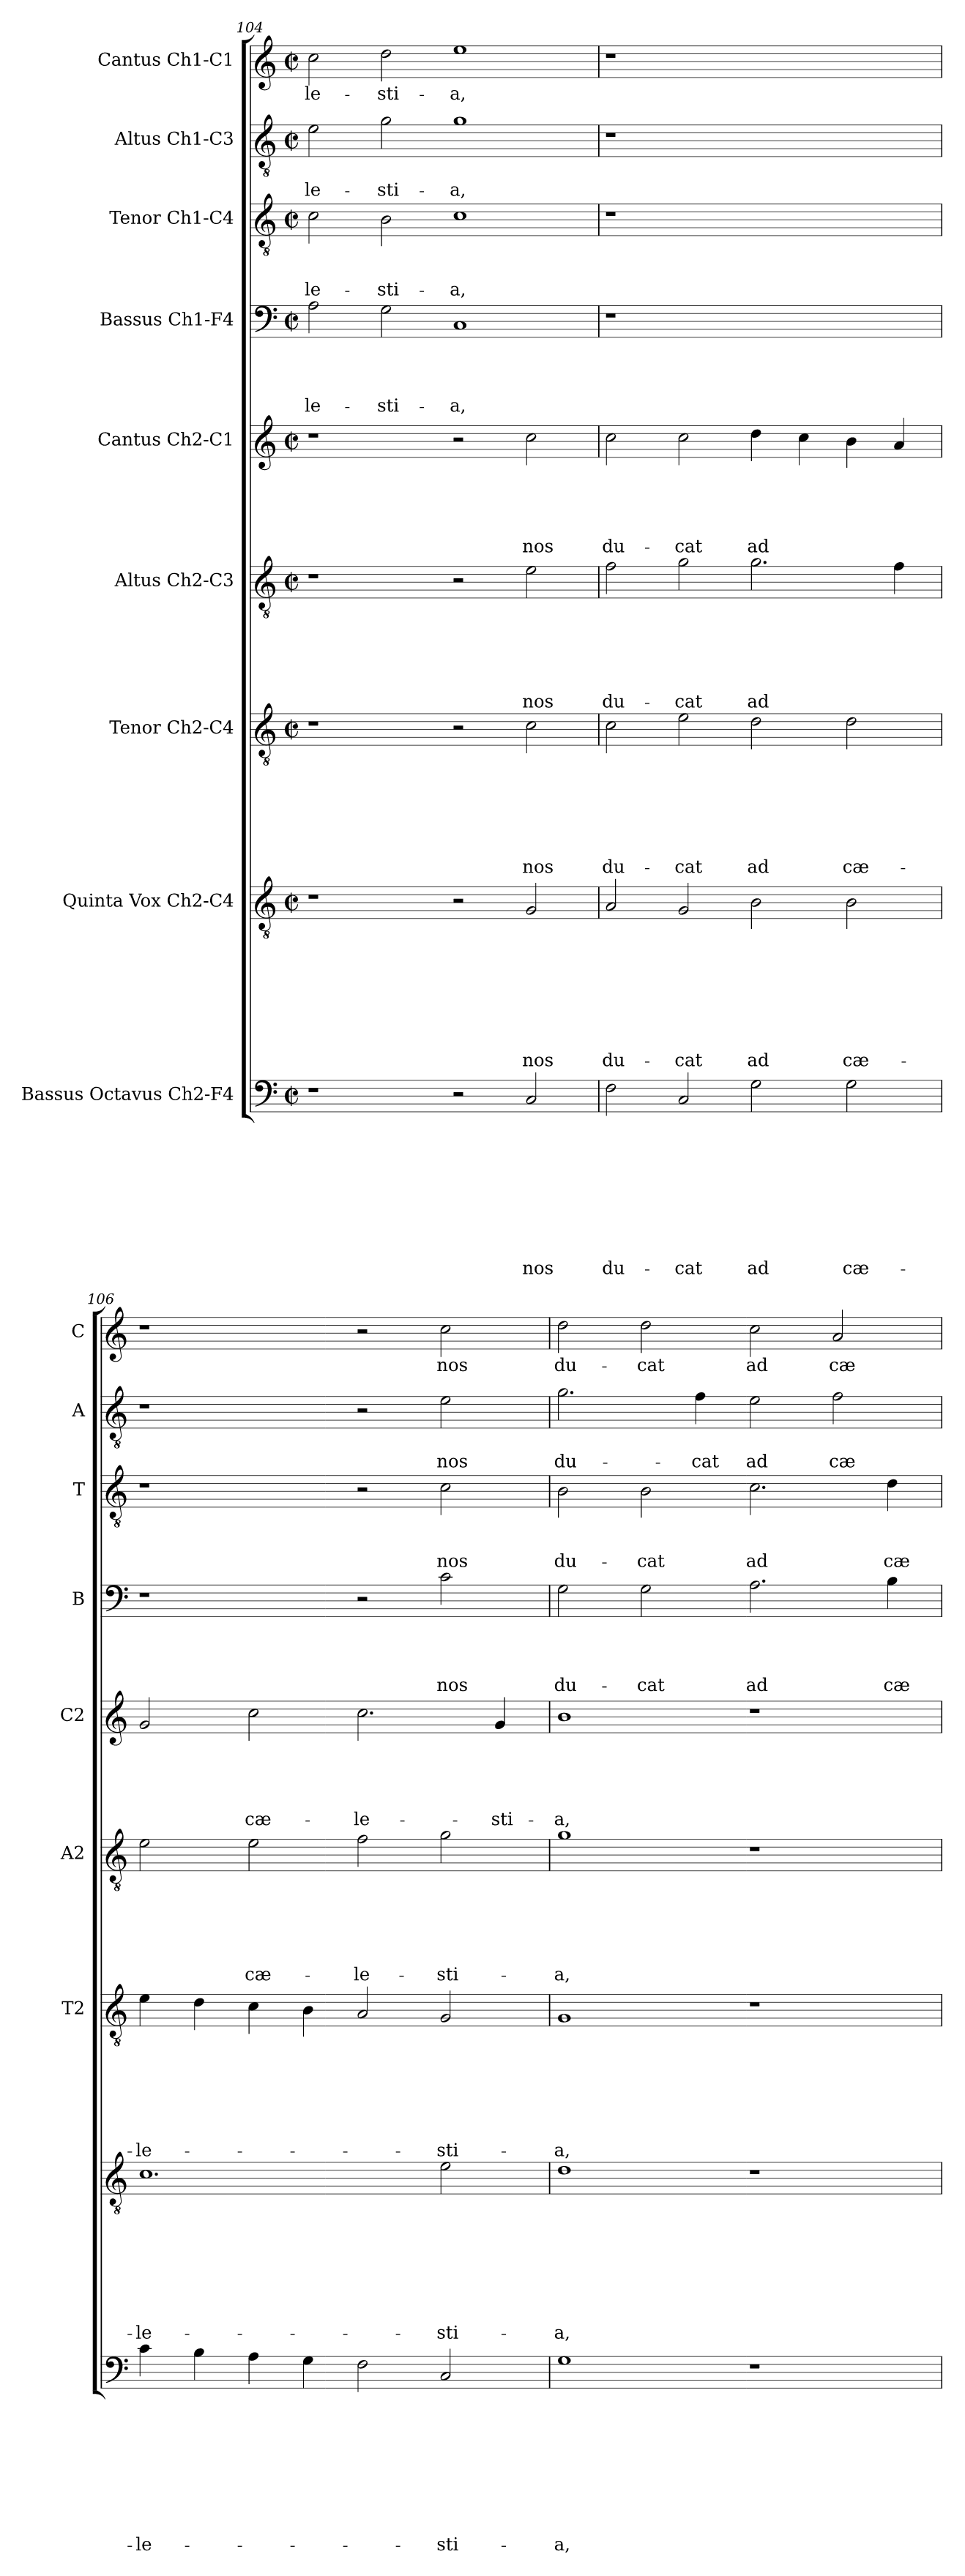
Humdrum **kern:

**kern	**text	**text	**text	**text	**text	**text	**text	**text	**text	**kern	**text	**text	**text	**text	**text	**text	**text	**text	**kern	**text	**text	**text	**text	**text	**text	**text	**kern	**text	**text	**text	**text	**text	**text	**kern	**text	**text	**text	**text	**text	**kern	**text	**text	**text	**text	**kern	**text	**text	**text	**kern	**text	**text	**kern	**text
*part9	*part9	*part9	*part9	*part9	*part9	*part9	*part9	*part9	*part9	*part8	*part8	*part8	*part8	*part8	*part8	*part8	*part8	*part8	*part7	*part7	*part7	*part7	*part7	*part7	*part7	*part7	*part6	*part6	*part6	*part6	*part6	*part6	*part6	*part5	*part5	*part5	*part5	*part5	*part5	*part4	*part4	*part4	*part4	*part4	*part3	*part3	*part3	*part3	*part2	*part2	*part2	*part1	*part1
*staff9	*staff9	*staff9	*staff9	*staff9	*staff9	*staff9	*staff9	*staff9	*staff9	*staff8	*staff8	*staff8	*staff8	*staff8	*staff8	*staff8	*staff8	*staff8	*staff7	*staff7	*staff7	*staff7	*staff7	*staff7	*staff7	*staff7	*staff6	*staff6	*staff6	*staff6	*staff6	*staff6	*staff6	*staff5	*staff5	*staff5	*staff5	*staff5	*staff5	*staff4	*staff4	*staff4	*staff4	*staff4	*staff3	*staff3	*staff3	*staff3	*staff2	*staff2	*staff2	*staff1	*staff1
*I"Bassus Octavus Ch2-F4	*	*	*	*	*	*	*	*	*	*I"Quinta Vox Ch2-C4	*	*	*	*	*	*	*	*	*I"Tenor Ch2-C4	*	*	*	*	*	*	*	*I"Altus Ch2-C3	*	*	*	*	*	*	*I"Cantus Ch2-C1	*	*	*	*	*	*I"Bassus Ch1-F4	*	*	*	*	*I"Tenor Ch1-C4	*	*	*	*I"Altus Ch1-C3	*	*	*I"Cantus Ch1-C1	*
*	*	*	*	*	*	*	*	*	*	*	*	*	*	*	*	*	*	*	*I'T2	*	*	*	*	*	*	*	*I'A2	*	*	*	*	*	*	*I'C2	*	*	*	*	*	*I'B	*	*	*	*	*I'T	*	*	*	*I'A	*	*	*I'C	*
!!LO:PB:g=z
*clefF4	*	*	*	*	*	*	*	*	*	*clefGv2	*	*	*	*	*	*	*	*	*clefGv2	*	*	*	*	*	*	*	*clefGv2	*	*	*	*	*	*	*clefG2	*	*	*	*	*	*clefF4	*	*	*	*	*clefGv2	*	*	*	*clefGv2	*	*	*clefG2	*
*k[]	*	*	*	*	*	*	*	*	*	*k[]	*	*	*	*	*	*	*	*	*k[]	*	*	*	*	*	*	*	*k[]	*	*	*	*	*	*	*k[]	*	*	*	*	*	*k[]	*	*	*	*	*k[]	*	*	*	*k[]	*	*	*k[]	*
*C:	*	*	*	*	*	*	*	*	*	*C:	*	*	*	*	*	*	*	*	*C:	*	*	*	*	*	*	*	*C:	*	*	*	*	*	*	*C:	*	*	*	*	*	*C:	*	*	*	*	*C:	*	*	*	*C:	*	*	*C:	*
*M2/2	*	*	*	*	*	*	*	*	*	*M2/2	*	*	*	*	*	*	*	*	*M2/2	*	*	*	*	*	*	*	*M2/2	*	*	*	*	*	*	*M2/2	*	*	*	*	*	*M2/2	*	*	*	*	*M2/2	*	*	*	*M2/2	*	*	*M2/2	*
*met(c|)	*	*	*	*	*	*	*	*	*	*met(c|)	*	*	*	*	*	*	*	*	*met(c|)	*	*	*	*	*	*	*	*met(c|)	*	*	*	*	*	*	*met(c|)	*	*	*	*	*	*met(c|)	*	*	*	*	*met(c|)	*	*	*	*met(c|)	*	*	*met(c|)	*
=104	=104	=104	=104	=104	=104	=104	=104	=104	=104	=104	=104	=104	=104	=104	=104	=104	=104	=104	=104	=104	=104	=104	=104	=104	=104	=104	=104	=104	=104	=104	=104	=104	=104	=104	=104	=104	=104	=104	=104	=104	=104	=104	=104	=104	=104	=104	=104	=104	=104	=104	=104	=104	=104
!	!	!	!	!	!	!	!	!	!	!	!	!	!	!	!	!	!	!	!	!	!	!	!	!	!	!	!	!	!	!	!	!	!	!	!	!	!	!	!	!	!	!	!	!LO:LY:b	!	!	!	!LO:LY:b	!	!	!LO:LY:b	!	!LO:LY:b
1r	.	.	.	.	.	.	.	.	.	1r	.	.	.	.	.	.	.	.	1r	.	.	.	.	.	.	.	1r	.	.	.	.	.	.	1r	.	.	.	.	.	2A\	.	.	.	-le-	2c\	.	.	-le-	2e\	.	-le-	2cc\	-le-
!	!	!	!	!	!	!	!	!	!	!	!	!	!	!	!	!	!	!	!	!	!	!	!	!	!	!	!	!	!	!	!	!	!	!	!	!	!	!	!	!	!	!	!	!LO:LY:b	!	!	!	!LO:LY:b	!	!	!LO:LY:b	!	!LO:LY:b
.	.	.	.	.	.	.	.	.	.	.	.	.	.	.	.	.	.	.	.	.	.	.	.	.	.	.	.	.	.	.	.	.	.	.	.	.	.	.	.	2G\	.	.	.	-sti-	2B\	.	.	-sti-	2g\	.	-sti-	2dd\	-sti-
!	!	!	!	!	!	!	!	!	!	!	!	!	!	!	!	!	!	!	!	!	!	!	!	!	!	!	!	!	!	!	!	!	!	!	!	!	!	!	!	!	!	!	!	!LO:LY:b	!	!	!	!LO:LY:b	!	!	!LO:LY:b	!	!LO:LY:b
2r	.	.	.	.	.	.	.	.	.	2r	.	.	.	.	.	.	.	.	2r	.	.	.	.	.	.	.	2r	.	.	.	.	.	.	2r	.	.	.	.	.	1C	.	.	.	-a,	1c	.	.	-a,	1g	.	-a,	1ee	-a,
!	!	!	!	!	!	!	!	!	!LO:LY:b	!	!	!	!	!	!	!	!	!LO:LY:b	!	!	!	!	!	!	!	!LO:LY:b	!	!	!	!	!	!	!LO:LY:b	!	!	!	!	!	!LO:LY:b	!	!	!	!	!	!	!	!	!	!	!	!	!	!
2C/	.	.	.	.	.	.	.	.	nos	2G/	.	.	.	.	.	.	.	nos	2c\	.	.	.	.	.	.	nos	2e\	.	.	.	.	.	nos	2cc\	.	.	.	.	nos	.	.	.	.	.	.	.	.	.	.	.	.	.	.
=105	=105	=105	=105	=105	=105	=105	=105	=105	=105	=105	=105	=105	=105	=105	=105	=105	=105	=105	=105	=105	=105	=105	=105	=105	=105	=105	=105	=105	=105	=105	=105	=105	=105	=105	=105	=105	=105	=105	=105	=105	=105	=105	=105	=105	=105	=105	=105	=105	=105	=105	=105	=105	=105
!	!	!	!	!	!	!	!	!	!LO:LY:b	!	!	!	!	!	!	!	!	!LO:LY:b	!	!	!	!	!	!	!	!LO:LY:b	!	!	!	!	!	!	!LO:LY:b	!	!	!	!	!	!LO:LY:b	!	!	!	!	!	!	!	!	!	!	!	!	!	!
2F\	.	.	.	.	.	.	.	.	du-	2A/	.	.	.	.	.	.	.	du-	2c\	.	.	.	.	.	.	du-	2f\	.	.	.	.	.	du-	2cc\	.	.	.	.	du-	1r	.	.	.	.	1r	.	.	.	1r	.	.	1r	.
!	!	!	!	!	!	!	!	!	!LO:LY:b	!	!	!	!	!	!	!	!	!LO:LY:b	!	!	!	!	!	!	!	!LO:LY:b	!	!	!	!	!	!	!LO:LY:b	!	!	!	!	!	!LO:LY:b	!	!	!	!	!	!	!	!	!	!	!	!	!	!
2C/	.	.	.	.	.	.	.	.	-cat	2G/	.	.	.	.	.	.	.	-cat	2e\	.	.	.	.	.	.	-cat	2g\	.	.	.	.	.	-cat	2cc\	.	.	.	.	-cat	.	.	.	.	.	.	.	.	.	.	.	.	.	.
!	!	!	!	!	!	!	!	!	!LO:LY:b	!	!	!	!	!	!	!	!	!LO:LY:b	!	!	!	!	!	!	!	!LO:LY:b	!	!	!	!	!	!	!LO:LY:b	!	!	!	!	!	!LO:LY:b	!	!	!	!	!	!	!	!	!	!	!	!	!	!
2G\	.	.	.	.	.	.	.	.	ad	2B\	.	.	.	.	.	.	.	ad	2d\	.	.	.	.	.	.	ad	2.g\	.	.	.	.	.	ad	4dd\	.	.	.	.	ad	1ryy	.	.	.	.	1ryy	.	.	.	1ryy	.	.	1ryy	.
.	.	.	.	.	.	.	.	.	.	.	.	.	.	.	.	.	.	.	.	.	.	.	.	.	.	.	.	.	.	.	.	.	.	4cc\	.	.	.	.	.	.	.	.	.	.	.	.	.	.	.	.	.	.	.
!	!	!	!	!	!	!	!	!	!LO:LY:b	!	!	!	!	!	!	!	!	!LO:LY:b	!	!	!	!	!	!	!	!LO:LY:b	!	!	!	!	!	!	!	!	!	!	!	!	!	!	!	!	!	!	!	!	!	!	!	!	!	!	!
2G\	.	.	.	.	.	.	.	.	cæ-	2B\	.	.	.	.	.	.	.	cæ-	2d\	.	.	.	.	.	.	cæ-	.	.	.	.	.	.	.	4b\	.	.	.	.	.	.	.	.	.	.	.	.	.	.	.	.	.	.	.
.	.	.	.	.	.	.	.	.	.	.	.	.	.	.	.	.	.	.	.	.	.	.	.	.	.	.	4f\	.	.	.	.	.	.	4a/	.	.	.	.	.	.	.	.	.	.	.	.	.	.	.	.	.	.	.
=106	=106	=106	=106	=106	=106	=106	=106	=106	=106	=106	=106	=106	=106	=106	=106	=106	=106	=106	=106	=106	=106	=106	=106	=106	=106	=106	=106	=106	=106	=106	=106	=106	=106	=106	=106	=106	=106	=106	=106	=106	=106	=106	=106	=106	=106	=106	=106	=106	=106	=106	=106	=106	=106
!	!	!	!	!	!	!	!	!	!LO:LY:b	!	!	!	!	!	!	!	!	!LO:LY:b	!	!	!	!	!	!	!	!LO:LY:b	!	!	!	!	!	!	!	!	!	!	!	!	!	!	!	!	!	!	!	!	!	!	!	!	!	!	!
4c\	.	.	.	.	.	.	.	.	-le-	1.c	.	.	.	.	.	.	.	-le-	4e\	.	.	.	.	.	.	-le-	2e\	.	.	.	.	.	.	2g/	.	.	.	.	.	1r	.	.	.	.	1r	.	.	.	1r	.	.	1r	.
4B\	.	.	.	.	.	.	.	.	.	.	.	.	.	.	.	.	.	.	4d\	.	.	.	.	.	.	.	.	.	.	.	.	.	.	.	.	.	.	.	.	.	.	.	.	.	.	.	.	.	.	.	.	.	.
!	!	!	!	!	!	!	!	!	!	!	!	!	!	!	!	!	!	!	!	!	!	!	!	!	!	!	!	!	!	!	!	!	!LO:LY:b	!	!	!	!	!	!LO:LY:b	!	!	!	!	!	!	!	!	!	!	!	!	!	!
4A\	.	.	.	.	.	.	.	.	.	.	.	.	.	.	.	.	.	.	4c\	.	.	.	.	.	.	.	2e\	.	.	.	.	.	cæ-	2cc\	.	.	.	.	cæ-	.	.	.	.	.	.	.	.	.	.	.	.	.	.
4G\	.	.	.	.	.	.	.	.	.	.	.	.	.	.	.	.	.	.	4B\	.	.	.	.	.	.	.	.	.	.	.	.	.	.	.	.	.	.	.	.	.	.	.	.	.	.	.	.	.	.	.	.	.	.
!	!	!	!	!	!	!	!	!	!	!	!	!	!	!	!	!	!	!	!	!	!	!	!	!	!	!	!	!	!	!	!	!	!LO:LY:b	!	!	!	!	!	!LO:LY:b	!	!	!	!	!	!	!	!	!	!	!	!	!	!
2F\	.	.	.	.	.	.	.	.	.	.	.	.	.	.	.	.	.	.	2A/	.	.	.	.	.	.	.	2f\	.	.	.	.	.	-le-	2.cc\	.	.	.	.	-le-	2r	.	.	.	.	2r	.	.	.	2r	.	.	2r	.
!	!	!	!	!	!	!	!	!	!LO:LY:b	!	!	!	!	!	!	!	!	!LO:LY:b	!	!	!	!	!	!	!	!LO:LY:b	!	!	!	!	!	!	!LO:LY:b	!	!	!	!	!	!	!	!	!	!	!LO:LY:b	!	!	!	!LO:LY:b	!	!	!LO:LY:b	!	!LO:LY:b
2C/	.	.	.	.	.	.	.	.	-sti-	2e\	.	.	.	.	.	.	.	-sti-	2G/	.	.	.	.	.	.	-sti-	2g\	.	.	.	.	.	-sti-	.	.	.	.	.	.	2c\	.	.	.	nos	2c\	.	.	nos	2e\	.	nos	2cc\	nos
!	!	!	!	!	!	!	!	!	!	!	!	!	!	!	!	!	!	!	!	!	!	!	!	!	!	!	!	!	!	!	!	!	!	!	!	!	!	!	!LO:LY:b	!	!	!	!	!	!	!	!	!	!	!	!	!	!
.	.	.	.	.	.	.	.	.	.	.	.	.	.	.	.	.	.	.	.	.	.	.	.	.	.	.	.	.	.	.	.	.	.	4g/	.	.	.	.	-sti-	.	.	.	.	.	.	.	.	.	.	.	.	.	.
=107	=107	=107	=107	=107	=107	=107	=107	=107	=107	=107	=107	=107	=107	=107	=107	=107	=107	=107	=107	=107	=107	=107	=107	=107	=107	=107	=107	=107	=107	=107	=107	=107	=107	=107	=107	=107	=107	=107	=107	=107	=107	=107	=107	=107	=107	=107	=107	=107	=107	=107	=107	=107	=107
!	!	!	!	!	!	!	!	!	!LO:LY:b	!	!	!	!	!	!	!	!	!LO:LY:b	!	!	!	!	!	!	!	!LO:LY:b	!	!	!	!	!	!	!LO:LY:b	!	!	!	!	!	!LO:LY:b	!	!	!	!	!LO:LY:b	!	!	!	!LO:LY:b	!	!	!LO:LY:b	!	!LO:LY:b
1G	.	.	.	.	.	.	.	.	-a,	1d	.	.	.	.	.	.	.	-a,	1G	.	.	.	.	.	.	-a,	1g	.	.	.	.	.	-a,	1b	.	.	.	.	-a,	2G\	.	.	.	du-	2B\	.	.	du-	2.g\	.	du-	2dd\	du-
!	!	!	!	!	!	!	!	!	!	!	!	!	!	!	!	!	!	!	!	!	!	!	!	!	!	!	!	!	!	!	!	!	!	!	!	!	!	!	!	!	!	!	!	!LO:LY:b	!	!	!	!LO:LY:b	!	!	!	!	!LO:LY:b
.	.	.	.	.	.	.	.	.	.	.	.	.	.	.	.	.	.	.	.	.	.	.	.	.	.	.	.	.	.	.	.	.	.	.	.	.	.	.	.	2G\	.	.	.	-cat	2B\	.	.	-cat	.	.	.	2dd\	-cat
!	!	!	!	!	!	!	!	!	!	!	!	!	!	!	!	!	!	!	!	!	!	!	!	!	!	!	!	!	!	!	!	!	!	!	!	!	!	!	!	!	!	!	!	!	!	!	!	!	!	!	!LO:LY:b	!	!
.	.	.	.	.	.	.	.	.	.	.	.	.	.	.	.	.	.	.	.	.	.	.	.	.	.	.	.	.	.	.	.	.	.	.	.	.	.	.	.	.	.	.	.	.	.	.	.	.	4f\	.	-cat	.	.
!	!	!	!	!	!	!	!	!	!	!	!	!	!	!	!	!	!	!	!	!	!	!	!	!	!	!	!	!	!	!	!	!	!	!	!	!	!	!	!	!	!	!	!	!LO:LY:b	!	!	!	!LO:LY:b	!	!	!LO:LY:b	!	!LO:LY:b
1r	.	.	.	.	.	.	.	.	.	1r	.	.	.	.	.	.	.	.	1r	.	.	.	.	.	.	.	1r	.	.	.	.	.	.	1r	.	.	.	.	.	2.A\	.	.	.	ad	2.c\	.	.	ad	2e\	.	ad	2cc\	ad
!	!	!	!	!	!	!	!	!	!	!	!	!	!	!	!	!	!	!	!	!	!	!	!	!	!	!	!	!	!	!	!	!	!	!	!	!	!	!	!	!	!	!	!	!	!	!	!	!	!	!	!LO:LY:b	!	!LO:LY:b
.	.	.	.	.	.	.	.	.	.	.	.	.	.	.	.	.	.	.	.	.	.	.	.	.	.	.	.	.	.	.	.	.	.	.	.	.	.	.	.	.	.	.	.	.	.	.	.	.	2f\	.	cæ-	2a/	cæ-
!	!	!	!	!	!	!	!	!	!	!	!	!	!	!	!	!	!	!	!	!	!	!	!	!	!	!	!	!	!	!	!	!	!	!	!	!	!	!	!	!	!	!	!	!LO:LY:b	!	!	!	!LO:LY:b	!	!	!	!	!
.	.	.	.	.	.	.	.	.	.	.	.	.	.	.	.	.	.	.	.	.	.	.	.	.	.	.	.	.	.	.	.	.	.	.	.	.	.	.	.	4B\	.	.	.	cæ-	4d\	.	.	cæ-	.	.	.	.	.
=	=	=	=	=	=	=	=	=	=	=	=	=	=	=	=	=	=	=	=	=	=	=	=	=	=	=	=	=	=	=	=	=	=	=	=	=	=	=	=	=	=	=	=	=	=	=	=	=	=	=	=	=	=
*-	*-	*-	*-	*-	*-	*-	*-	*-	*-	*-	*-	*-	*-	*-	*-	*-	*-	*-	*-	*-	*-	*-	*-	*-	*-	*-	*-	*-	*-	*-	*-	*-	*-	*-	*-	*-	*-	*-	*-	*-	*-	*-	*-	*-	*-	*-	*-	*-	*-	*-	*-	*-	*-
